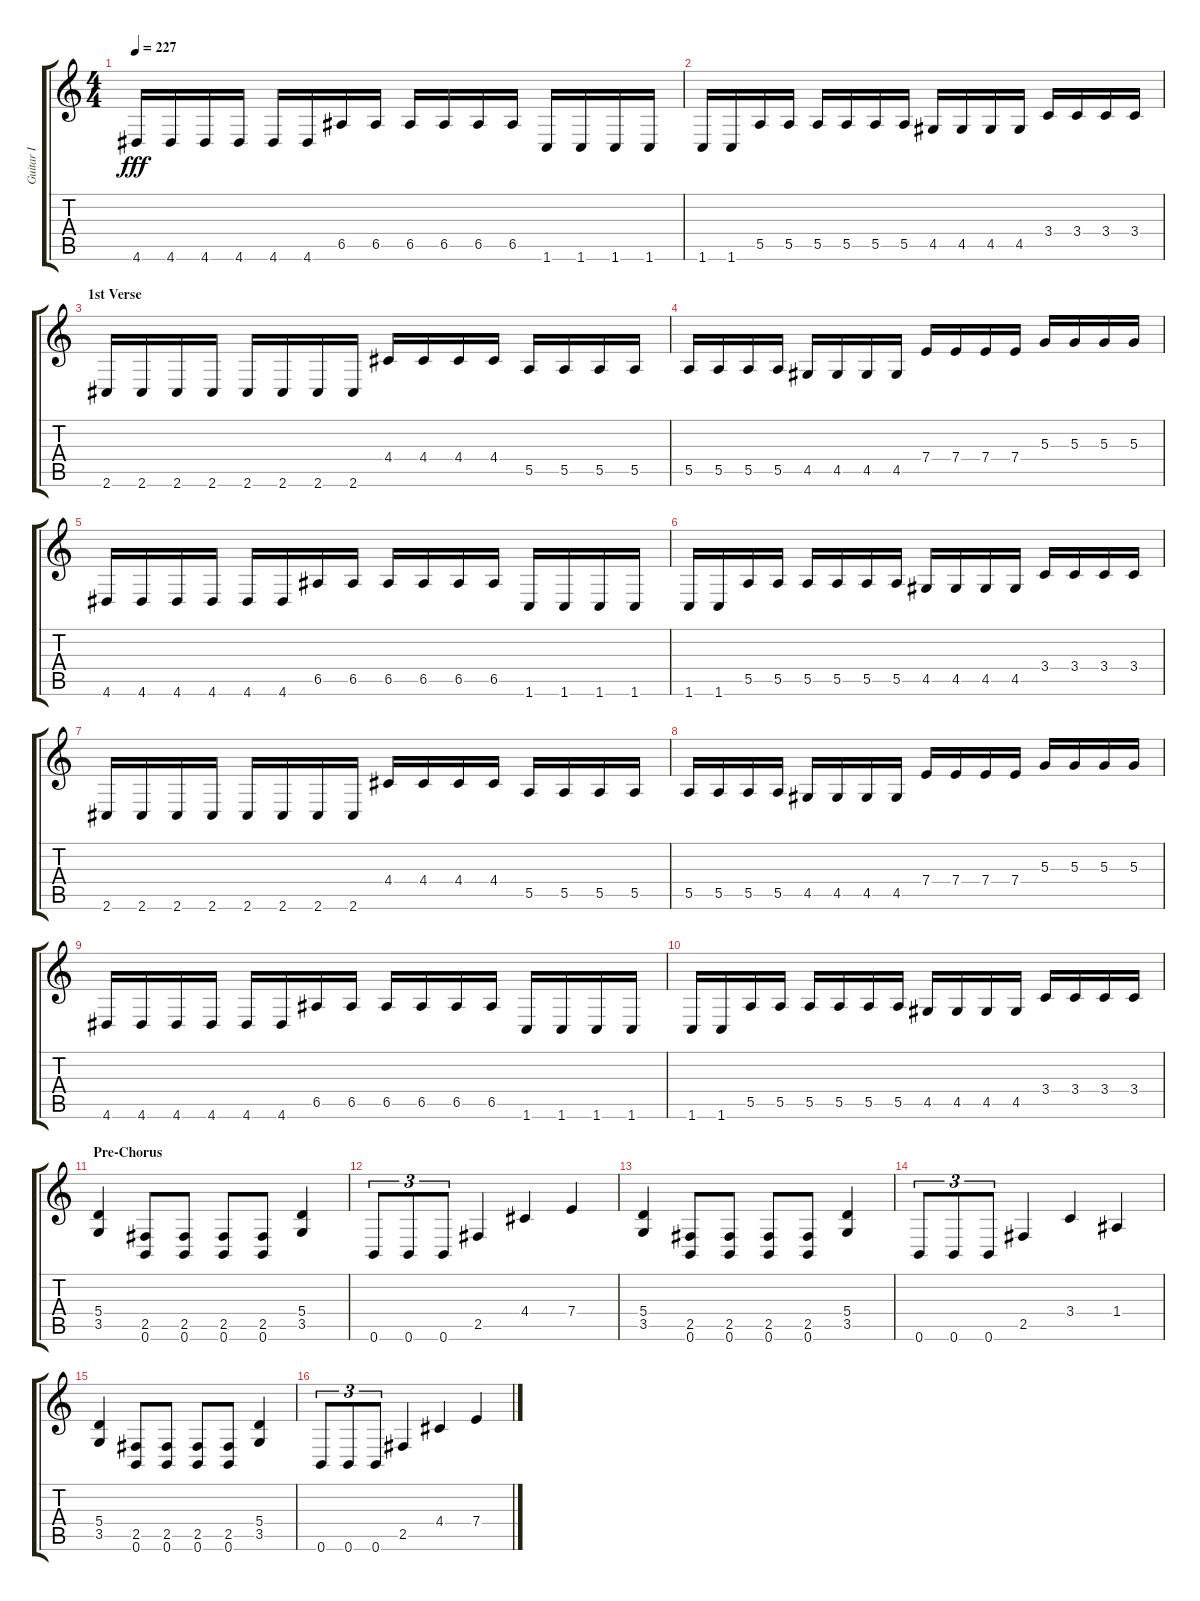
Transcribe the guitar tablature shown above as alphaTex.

\track ("Guitar I" "Guitar I") {instrument distortionguitar}
\staff {score tabs}
\tuning (B3 Gb3 D3 A2 E2 B1) {hide}
\ts (4 4)
\tempo 227
\clef g2
\ks c
4.6.16{dy fff} 4.6.16 4.6.16 4.6.16 4.6.16 4.6.16 6.5.16 6.5.16 6.5.16 6.5.16 6.5.16 6.5.16 1.6.16 1.6.16 1.6.16 1.6.16 |
1.6.16 1.6.16 5.5.16 5.5.16 5.5.16 5.5.16 5.5.16 5.5.16 4.5.16 4.5.16 4.5.16 4.5.16 3.4.16 3.4.16 3.4.16 3.4.16 |
\section ("" "1st Verse")
2.6.16{volume 15} 2.6.16 2.6.16 2.6.16 2.6.16 2.6.16 2.6.16 2.6.16 4.4.16 4.4.16 4.4.16 4.4.16 5.5.16 5.5.16 5.5.16 5.5.16 |
5.5.16 5.5.16 5.5.16 5.5.16 4.5.16 4.5.16 4.5.16 4.5.16 7.4.16 7.4.16 7.4.16 7.4.16 5.3.16 5.3.16 5.3.16 5.3.16 |
4.6.16 4.6.16 4.6.16 4.6.16 4.6.16 4.6.16 6.5.16 6.5.16 6.5.16 6.5.16 6.5.16 6.5.16 1.6.16 1.6.16 1.6.16 1.6.16 |
1.6.16 1.6.16 5.5.16 5.5.16 5.5.16 5.5.16 5.5.16 5.5.16 4.5.16 4.5.16 4.5.16 4.5.16 3.4.16 3.4.16 3.4.16 3.4.16 |
2.6.16 2.6.16 2.6.16 2.6.16 2.6.16 2.6.16 2.6.16 2.6.16 4.4.16 4.4.16 4.4.16 4.4.16 5.5.16 5.5.16 5.5.16 5.5.16 |
5.5.16 5.5.16 5.5.16 5.5.16 4.5.16 4.5.16 4.5.16 4.5.16 7.4.16 7.4.16 7.4.16 7.4.16 5.3.16 5.3.16 5.3.16 5.3.16 |
4.6.16 4.6.16 4.6.16 4.6.16 4.6.16 4.6.16 6.5.16 6.5.16 6.5.16 6.5.16 6.5.16 6.5.16 1.6.16 1.6.16 1.6.16 1.6.16 |
1.6.16 1.6.16 5.5.16 5.5.16 5.5.16 5.5.16 5.5.16 5.5.16 4.5.16 4.5.16 4.5.16 4.5.16 3.4.16 3.4.16 3.4.16 3.4.16 |
\section ("" "Pre-Chorus")
(5.4 3.5).4{volume 13} (2.5 0.6).8 (2.5 0.6).8 (2.5 0.6).8 (2.5 0.6).8 (5.4 3.5).4 |
0.6.8{tu (3 2)} 0.6.8{tu (3 2)} 0.6.8{tu (3 2)} 2.5.4 4.4.4 7.4.4 |
(5.4 3.5).4 (2.5 0.6).8 (2.5 0.6).8 (2.5 0.6).8 (2.5 0.6).8 (5.4 3.5).4 |
0.6.8{tu (3 2)} 0.6.8{tu (3 2)} 0.6.8{tu (3 2)} 2.5.4 3.4.4 1.4.4 |
(5.4 3.5).4 (2.5 0.6).8 (2.5 0.6).8 (2.5 0.6).8 (2.5 0.6).8 (5.4 3.5).4 |
0.6.8{tu (3 2)} 0.6.8{tu (3 2)} 0.6.8{tu (3 2)} 2.5.4 4.4.4 7.4.4
